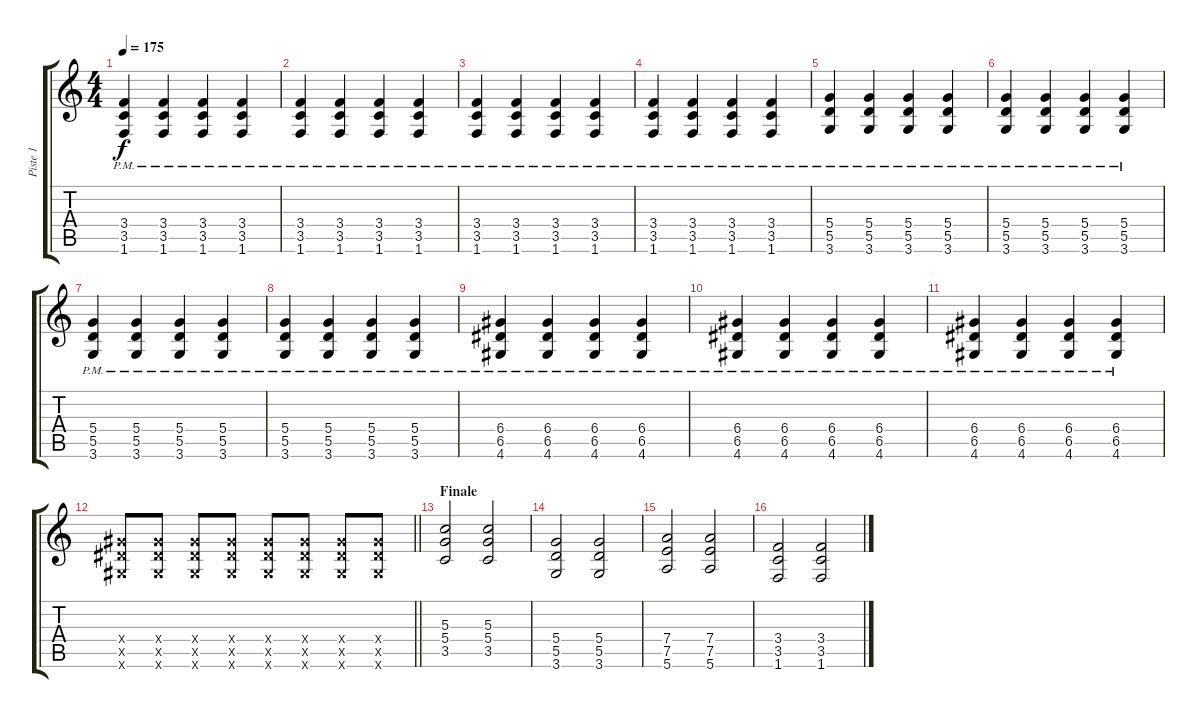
\track ("Piste 1" "Piste 1") {instrument distortionguitar}
\staff {score tabs}
\tuning (E4 B3 G3 D3 A2 E2) {hide}
\ts (4 4)
\tempo 175
\clef g2
\ks c
(3.4{pm} 3.5{pm} 1.6).4{dy f} (3.4{pm} 3.5{pm} 1.6).4 (3.4{pm} 3.5{pm} 1.6).4 (3.4{pm} 3.5{pm} 1.6).4 |
(3.4{pm} 3.5{pm} 1.6).4 (3.4{pm} 3.5{pm} 1.6).4 (3.4{pm} 3.5{pm} 1.6).4 (3.4{pm} 3.5{pm} 1.6).4 |
(3.4{pm} 3.5{pm} 1.6).4 (3.4{pm} 3.5{pm} 1.6).4 (3.4{pm} 3.5{pm} 1.6).4 (3.4{pm} 3.5{pm} 1.6).4 |
(3.4{pm} 3.5{pm} 1.6).4 (3.4{pm} 3.5{pm} 1.6).4 (3.4{pm} 3.5{pm} 1.6).4 (3.4{pm} 3.5{pm} 1.6).4 |
(5.4{pm} 5.5{pm} 3.6{pm}).4 (5.4{pm} 5.5{pm} 3.6{pm}).4 (5.4{pm} 5.5{pm} 3.6{pm}).4 (5.4{pm} 5.5{pm} 3.6{pm}).4 |
(5.4{pm} 5.5{pm} 3.6{pm}).4 (5.4{pm} 5.5{pm} 3.6{pm}).4 (5.4{pm} 5.5{pm} 3.6{pm}).4 (5.4{pm} 5.5{pm} 3.6{pm}).4 |
(5.4{pm} 5.5{pm} 3.6{pm}).4 (5.4{pm} 5.5{pm} 3.6{pm}).4 (5.4{pm} 5.5{pm} 3.6{pm}).4 (5.4{pm} 5.5{pm} 3.6{pm}).4 |
(5.4{pm} 5.5{pm} 3.6{pm}).4 (5.4{pm} 5.5{pm} 3.6{pm}).4 (5.4{pm} 5.5{pm} 3.6{pm}).4 (5.4{pm} 5.5{pm} 3.6{pm}).4 |
(6.4{pm} 6.5{pm} 4.6{pm}).4 (6.4{pm} 6.5{pm} 4.6{pm}).4 (6.4{pm} 6.5{pm} 4.6{pm}).4 (6.4{pm} 6.5{pm} 4.6{pm}).4 |
(6.4{pm} 6.5{pm} 4.6{pm}).4 (6.4{pm} 6.5{pm} 4.6{pm}).4 (6.4{pm} 6.5{pm} 4.6{pm}).4 (6.4{pm} 6.5{pm} 4.6{pm}).4 |
(6.4{pm} 6.5{pm} 4.6{pm}).4 (6.4{pm} 6.5{pm} 4.6{pm}).4 (6.4{pm} 6.5{pm} 4.6{pm}).4 (6.4{pm} 6.5{pm} 4.6{pm}).4 |
\barLineRight lightlight
(6.4{x} 6.5{x} 4.6{x}).8 (6.4{x} 6.5{x} 4.6{x}).8 (6.4{x} 6.5{x} 4.6{x}).8 (6.4{x} 6.5{x} 4.6{x}).8 (6.4{x} 6.5{x} 4.6{x}).8 (6.4{x} 6.5{x} 4.6{x}).8 (6.4{x} 6.5{x} 4.6{x}).8 (6.4{x} 6.5{x} 4.6{x}).8 |
\section ("" "Finale")
(5.3 5.4 3.5).2 (5.3 5.4 3.5).2 |
(5.4 5.5 3.6).2 (5.4 5.5 3.6).2 |
(7.4 7.5 5.6).2 (7.4 7.5 5.6).2 |
(3.4 3.5 1.6).2 (3.4 3.5 1.6).2
